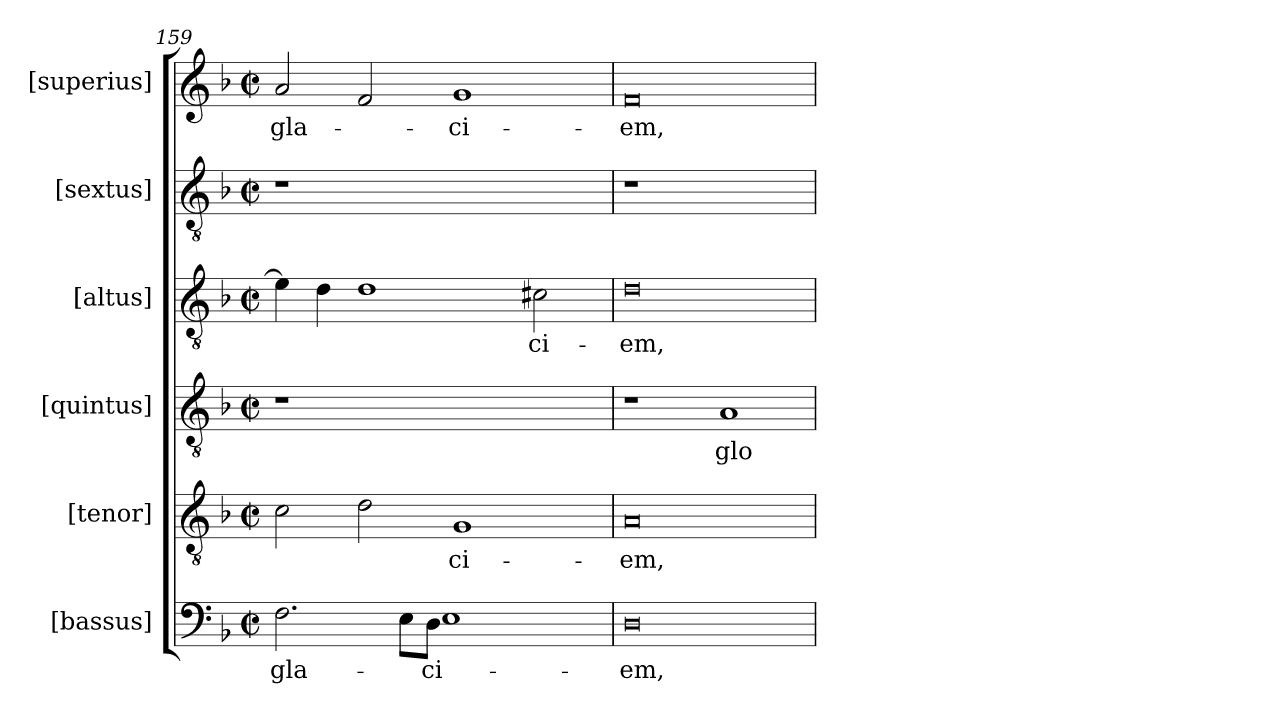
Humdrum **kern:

**kern	**text	**kern	**text	**kern	**text	**kern	**text	**kern	**kern	**text
*part6	*part6	*part5	*part5	*part4	*part4	*part3	*part3	*part2	*part1	*part1
*staff6	*staff6	*staff5	*staff5	*staff4	*staff4	*staff3	*staff3	*staff2	*staff1	*staff1
*I"[bassus]	*	*I"[tenor]	*	*I"[quintus]	*	*I"[altus]	*	*I"[sextus]	*I"[superius]	*
*I'[bassus]	*	*I'[tenor]	*	*I'[quintus]	*	*I'[altus]	*	*I'[sextus]	*I'[superius]	*
*clefF4	*	*clefGv2	*	*clefGv2	*	*clefGv2	*	*clefGv2	*clefG2	*
*k[b-]	*	*k[b-]	*	*k[b-]	*	*k[b-]	*	*k[b-]	*k[b-]	*
*F:	*	*F:	*	*F:	*	*F:	*	*F:	*F:	*
*M2/2	*	*M2/2	*	*M2/2	*	*M2/2	*	*M2/2	*M2/2	*
*met(c|)	*	*met(c|)	*	*met(c|)	*	*met(c|)	*	*met(c|)	*met(c|)	*
=159	=159	=159	=159	=159	=159	=159	=159	=159	=159	=159
!	!LO:LY:b:cj	!	!	!	!	!	!	!	!	!LO:LY:b:cj
*^	*	*	*	*	*	*	*	*	*	*
2.F\	2..ryy	gla-	2c\	.	1r	.	4e\]	.	1r	2a/	gla-
.	.	.	.	.	.	.	4d\	.	.	.	.
.	.	.	2d\	.	.	.	1d	.	.	2f/	.
8E\L	.	.	.	.	.	.	.	.	.	.	.
!	!	!LO:LY:b:cj	!	!	!	!	!	!	!	!	!
8D\J	1E	-ci-	.	.	.	.	.	.	.	.	.
!	!	!	!	!LO:LY:b:cj	!	!	!	!	!	!	!LO:LY:b:cj
8ryy	.	.	1G	-ci-	1ryy	.	.	.	1ryy	1g	-ci-
2..ryy	.	.	.	.	.	.	.	.	.	.	.
!	!	!	!	!	!	!	!	!LO:LY:b:cj	!	!	!
.	.	.	.	.	.	.	2c#X\	-ci-	.	.	.
.	8ryy	.	.	.	.	.	.	.	.	.	.
=160	=160	=160	=160	=160	=160	=160	=160	=160	=160	=160	=160
!	!	!LO:LY:b:cj	!	!LO:LY:b:cj	!	!	!	!LO:LY:b:cj	!	!	!LO:LY:b:cj
*v	*v	*	*	*	*	*	*	*	*	*	*
0D	-em,	0A	-em,	1r	.	0d	-em,	1r	0f	-em,
!	!	!	!	!	!LO:LY:b:cj	!	!	!	!	!
.	.	.	.	1A	glo-	.	.	1ryy	.	.
=	=	=	=	=	=	=	=	=	=	=
*-	*-	*-	*-	*-	*-	*-	*-	*-	*-	*-
